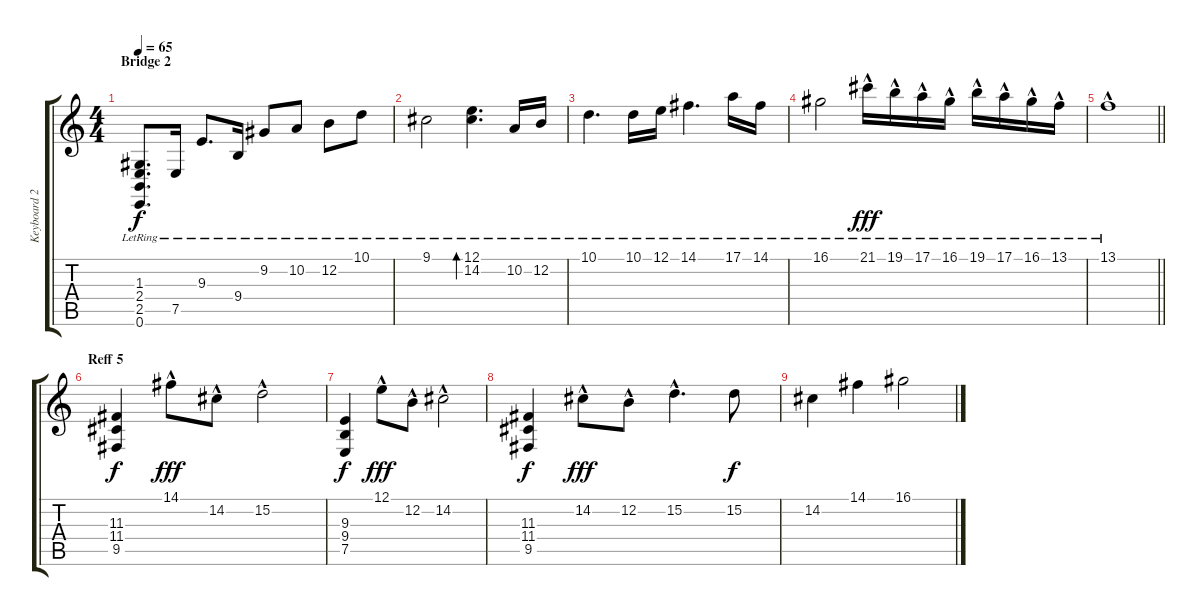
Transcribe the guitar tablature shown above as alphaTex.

\track ("Keyboard 2" "Keyboard 2") {instrument acousticgrandpiano}
\staff {score tabs}
\tuning (E4 B3 G3 D3 A2 E2) {hide}
\ts (4 4)
\section ("" "Bridge 2")
\tempo 65
\clef g2
\ks c
(1.3{lr} 2.4{lr} 2.5{lr} 0.6{lr}).8{d dy f volume 15} 7.5{lr}.16 9.3{lr}.8{d} 9.4{lr}.16 9.2{lr}.8 10.2{lr}.8 12.2{lr}.8 10.1{lr}.8 |
9.1{lr}.2 (12.1{lr} 14.2{lr}).4{d bd 120} 10.2{lr}.16 12.2{lr}.16 |
10.1{lr}.4{d} 10.1{lr}.16 12.1{lr}.16 14.1{lr}.4{d} 17.1{lr}.16 14.1{lr}.16 |
16.1{lr}.2 21.1{hac lr}.16{dy fff} 19.1{hac lr}.16 17.1{hac lr}.16 16.1{hac lr}.16 19.1{hac lr}.16 17.1{hac lr}.16 16.1{hac lr}.16 13.1{hac lr}.16 |
\barLineRight lightlight
13.1{hac lr}.1 |
\section ("" "Reff 5")
(11.3 11.4 9.5).4{dy f} 14.1{hac}.8{dy fff} 14.2{hac}.8 15.2{hac}.2 |
(9.3 9.4 7.5).4{dy f} 12.1{hac}.8{dy fff} 12.2{hac}.8 14.2{hac}.2 |
(11.3 11.4 9.5).4{dy f} 14.2{hac}.8{dy fff} 12.2{hac}.8 15.2{hac}.4{d} 15.2.8{dy f} |
14.2.4 14.1.4 16.1.2
